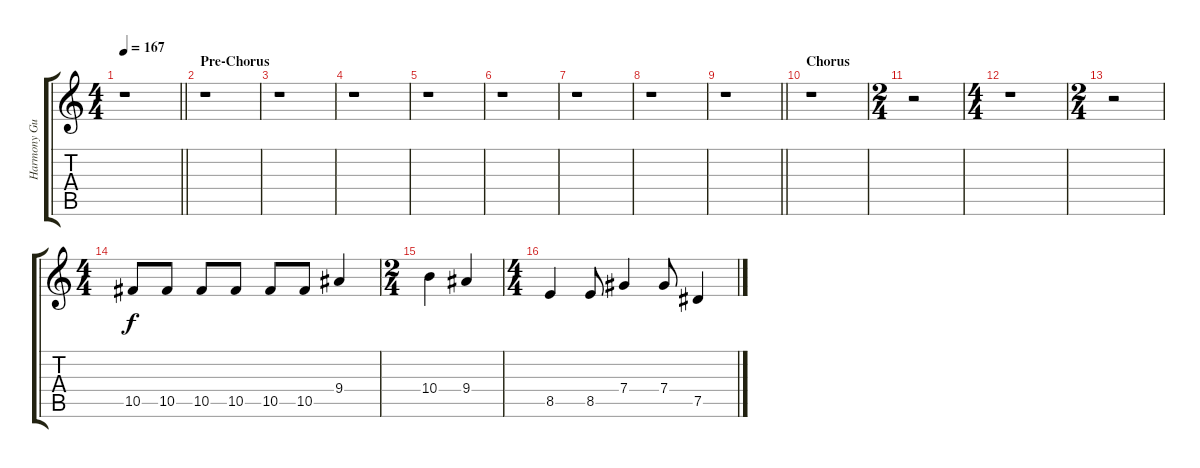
\track ("Harmony Guitar" "Harmony Gu") {instrument overdrivenguitar}
\staff {score tabs}
\tuning (Eb4 Bb3 Gb3 Db3 Ab2 Db2) {hide}
\ts (4 4)
\tempo 167
\clef g2
\barLineRight lightlight
\ks c
r.1{dy f} |
\section ("" "Pre-Chorus")
r.1 |
r.1 |
r.1 |
r.1 |
r.1 |
r.1 |
r.1 |
\barLineRight lightlight
r.1 |
\section ("" "Chorus")
r.1 |
\ts (2 4)
r.2 |
\ts (4 4)
r.1 |
\ts (2 4)
r.2 |
\ts (4 4)
10.5.8{volume 12} 10.5.8 10.5.8 10.5.8 10.5.8 10.5.8 9.4.4 |
\ts (2 4)
10.4.4 9.4.4 |
\ts (4 4)
8.5.4 8.5.8 7.4.4 7.4.8 7.5.4
